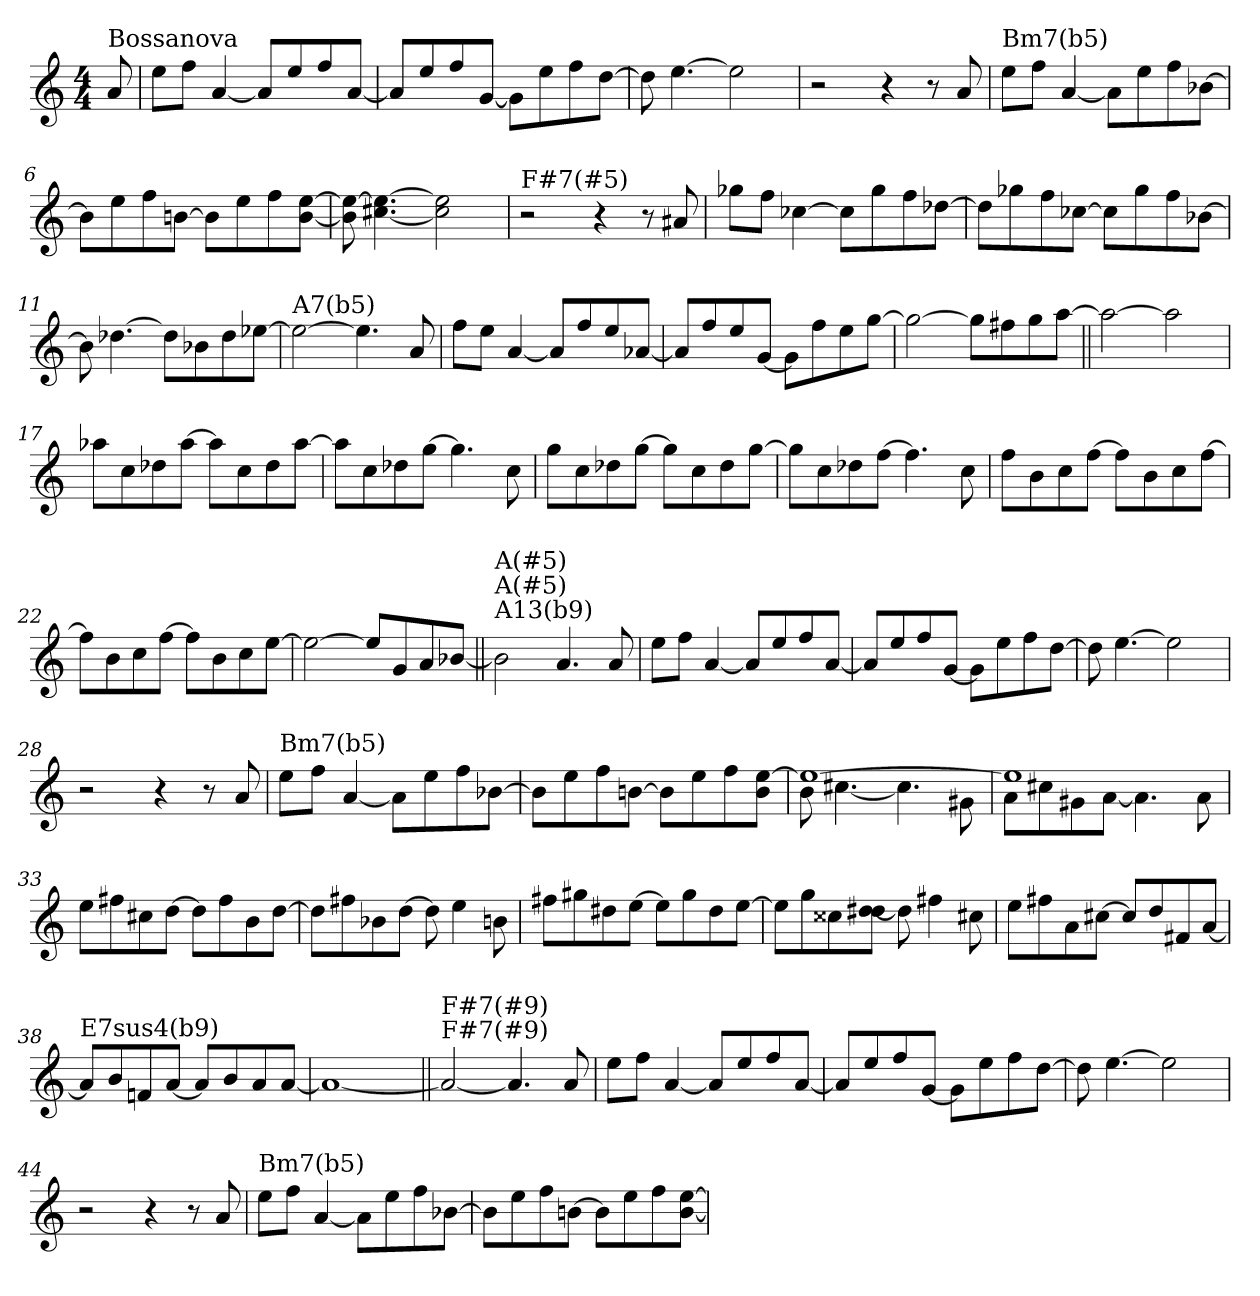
**kern
*part1
*staff1
*clefG2
*k[]
*C:
*M4/4
=||
!LO:TX:a:t=Bossanova
8a/
=1
8ee\L
8ff\J
[4a/
8a/L]
8ee/
8ff/
[8a/J
=2
8a/L]
8ee/
8ff/
[8g/J
8g\L]
8ee\
8ff\
[8dd\J
=3
8dd\]
[4.ee\
2ee\]
=4
2r
4r
8r
8a/
!!LO:LB:g=z
=5
!LO:TX:a:t=Bm7(b5)
8ee\L
8ff\J
[4a/
8a\L]
8ee\
8ff\
[8b-X\J
=6
8b-\L]
8ee\
8ff\
[8bn\J
8b\L]
8ee\
8ff\
[8b\ [8ee\J
=7
8b\] 8ee\_
[4.cc#X\ 4.ee\_
2cc#\] 2ee\]
=8
!LO:TX:a:t=F#7(#5)
2r
4r
8r
8a#X/
!!LO:LB:g=z
=9
8gg-X\L
8ff\J
[4cc-X\
8cc-\L]
8gg-\
8ff\
[8dd-X\J
=10
8dd-\L]
8gg-X\
8ff\
[8cc-X\J
8cc-\L]
8gg-\
8ff\
[8b-X\J
=11
8b-\]
[4.dd-X\
8dd-\L]
8b-\
8dd-\
[8ee-X\J
=12
!LO:TX:a:t=A7(b5)
2ee-\_
4.ee-\]
8a/
!!LO:LB:g=z
=13
8ff\L
8ee\J
[4a/
8a/L]
8ff/
8ee/
[8a-X/J
=14
8a-/L]
8ff/
8ee/
[8g/J
8g\L]
8ff\
8ee\
[8gg\J
=15
2gg\_
8gg\L]
8ff#X\
8gg\
[8aa\J
=16||
2aa\_
2aa\]
!!LO:LB:g=z
=17
8aa-X\L
8cc\
8dd-X\
[8aa-\J
8aa-\L]
8cc\
8dd-\
[8aa-\J
=18
8aa-\L]
8cc\
8dd-X\
[8gg\J
4.gg\]
8cc\
=19
8gg\L
8cc\
8dd-X\
[8gg\J
8gg\L]
8cc\
8dd-\
[8gg\J
=20
8gg\L]
8cc\
8dd-X\
[8ff\J
4.ff\]
8cc\
!!LO:LB:g=z
=21
8ff\L
8b\
8cc\
[8ff\J
8ff\L]
8b\
8cc\
[8ff\J
=22
8ff\L]
8b\
8cc\
[8ff\J
8ff\L]
8b\
8cc\
[8ee\J
=23
2ee\_
8ee/L]
8g/
8a/
[8b-X/J
=24||
!LO:TX:a:t=A13(b9)
!LO:TX:a:t=A(#5)
!LO:TX:a:t=A(#5)
2b-\]
4.a/
8a/
!!LO:LB:g=z
=25
8ee\L
8ff\J
[4a/
8a/L]
8ee/
8ff/
[8a/J
=26
8a/L]
8ee/
8ff/
[8g/J
8g\L]
8ee\
8ff\
[8dd\J
=27
8dd\]
[4.ee\
2ee\]
=28
2r
4r
8r
8a/
!!LO:LB:g=z
=29
!LO:TX:a:t=Bm7(b5)
8ee\L
8ff\J
[4a/
8a\L]
8ee\
8ff\
[8b-X\J
=30
8b-\L]
8ee\
8ff\
[8bn\J
8b\L]
8ee\
8ff\
8b\ [8ee\J
=31
*^
1ee_	8b\
.	[4.cc#X\
.	4.cc#\]
.	8g#X\
=32	=32
1ee]	8a\L
.	8cc#X\
.	8g#X\
.	[8a\J
.	4.a\]
.	8a\
*v	*v
!!LO:LB:g=z
=33
8ee\L
8ff#X\
8cc#X\
[8dd\J
8dd\L]
8ff#\
8b\
[8dd\J
=34
8dd\L]
8ff#X\
8b-X\
[8dd\J
8dd\]
4ee\
8bn\
=35
8ff#X\L
8gg#X\
8dd#X\
[8ee\J
8ee\L]
8gg#\
8dd#\
[8ee\J
=36
8ee\L]
8gg\
8cc##X\
[8dd\ 8dd#X\J
8dd\]
4ff#X\
8cc#X\
!!LO:PB:g=z
=37
8ee\L
8ff#X\
8a\
[8cc#X\J
8cc#/L]
8dd/
8f#X/
[8a/J
=38
!LO:TX:a:t=E7sus4(b9)
8a/L]
8b/
8fn/
[8a/J
8a/L]
8b/
8a/
[8a/J
=39
1a_
=40||
!LO:TX:a:t=F#7(#9)
!LO:TX:a:t=F#7(#9)
2a/_
4.a/]
8a/
!!LO:LB:g=z
=41
8ee\L
8ff\J
[4a/
8a/L]
8ee/
8ff/
[8a/J
=42
8a/L]
8ee/
8ff/
[8g/J
8g\L]
8ee\
8ff\
[8dd\J
=43
8dd\]
[4.ee\
2ee\]
=44
2r
4r
8r
8a/
!!LO:LB:g=z
=45
!LO:TX:a:t=Bm7(b5)
8ee\L
8ff\J
[4a/
8a\L]
8ee\
8ff\
[8b-X\J
=46
8b-\L]
8ee\
8ff\
[8bn\J
8b\L]
8ee\
8ff\
[8b\ [8ee\J
=
*-
